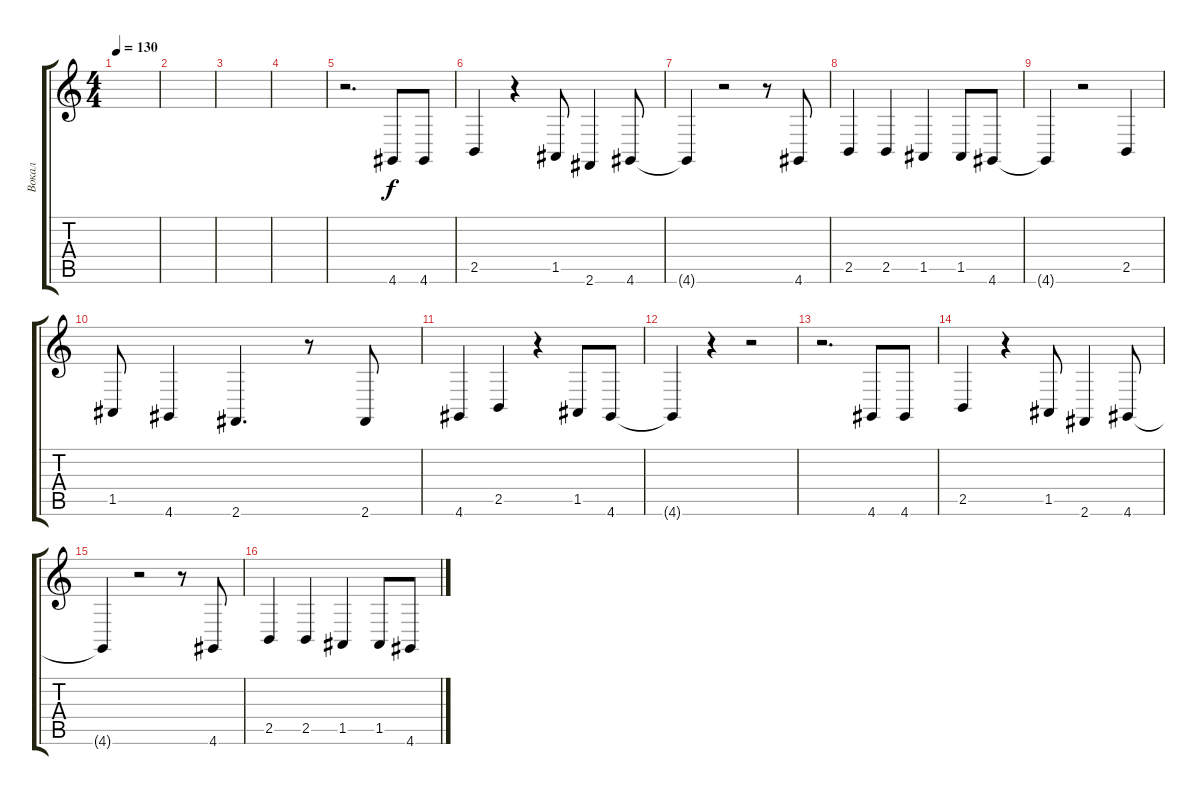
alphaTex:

\track ("Вокал" "Вокал") {instrument trumpet}
\staff {score tabs}
\tuning (E4 B3 G3 D3 A2 E2) {hide}
\ts (4 4)
\tempo 130
\clef g2
\ks c
|
|
|
|
r.2{d} 4.6.8 4.6.8 |
2.5.4 r.4 1.5.8 2.6.4 4.6.8 |
4.6{t}.4 r.2 r.8 4.6.8 |
2.5.4 2.5.4 1.5.4 1.5.8 4.6.8 |
4.6{t}.4 r.2 2.5.4 |
1.5.8 4.6.4 2.6.4{d} r.8 2.6.8 |
4.6.4 2.5.4 r.4 1.5.8 4.6.8 |
4.6{t}.4 r.4 r.2 |
r.2{d} 4.6.8 4.6.8 |
2.5.4 r.4 1.5.8 2.6.4 4.6.8 |
4.6{t}.4 r.2 r.8 4.6.8 |
2.5.4 2.5.4 1.5.4 1.5.8 4.6.8
